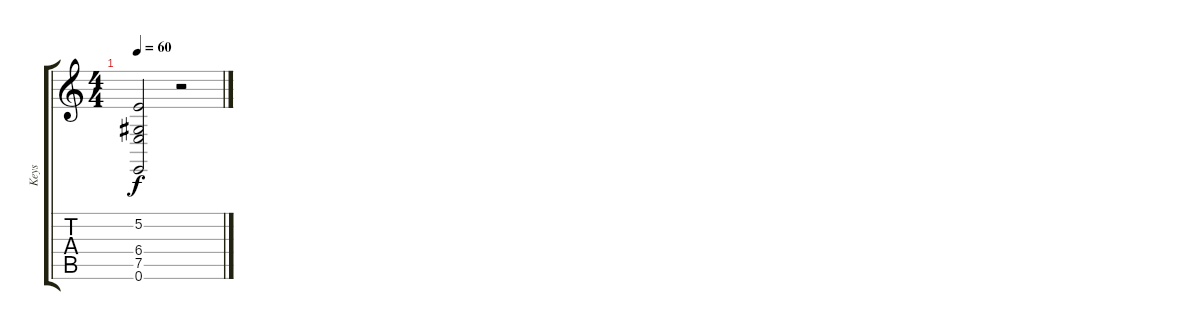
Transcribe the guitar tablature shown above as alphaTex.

\track ("Keys" "Keys") {instrument synthstrings1}
\staff {score tabs}
\tuning (E4 B3 G3 D3 A2 E2) {hide}
\ts (4 4)
\tempo 60
\clef g2
\ks c
(5.2{t} 6.4{t} 7.5{t} 0.6{t}).2{dy f} r.2
